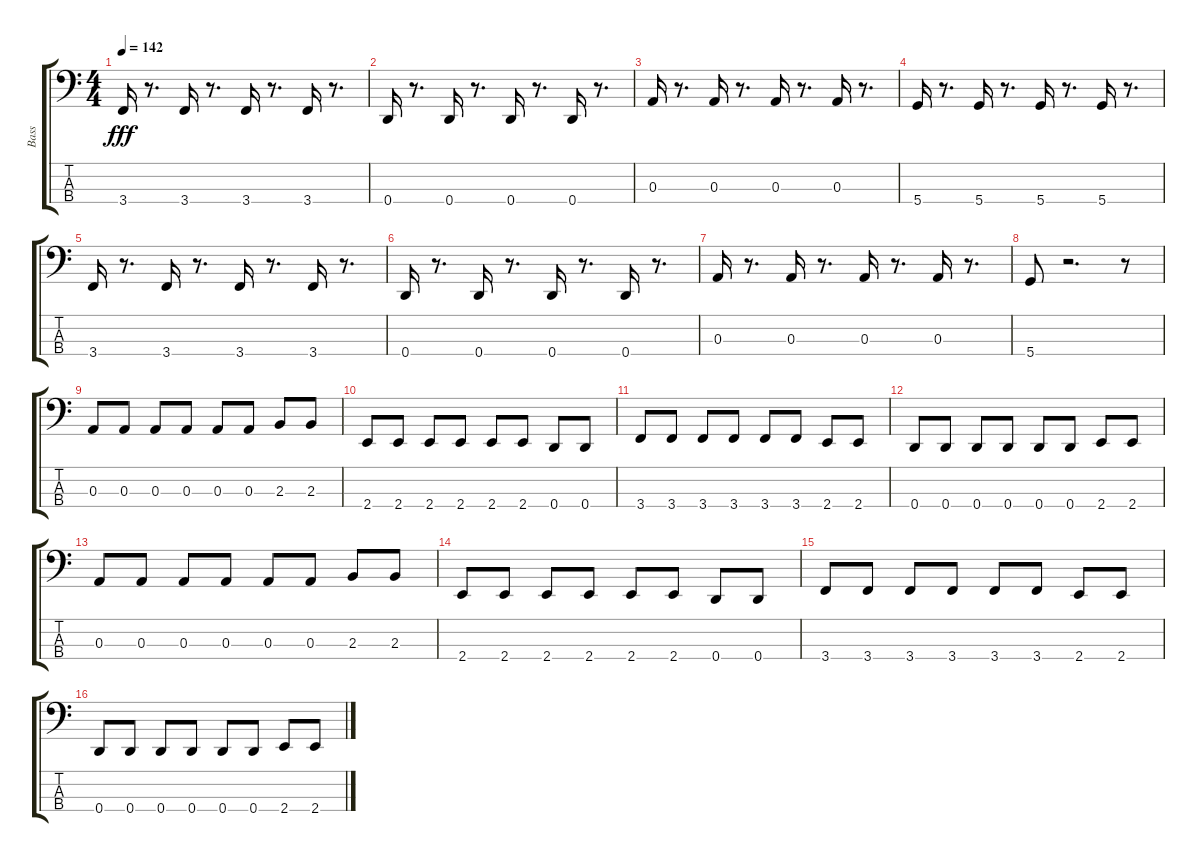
\track ("Bass" "Bass") {instrument electricbasspick}
\staff {score tabs}
\tuning (G2 D2 A1 D1) {hide}
\ts (4 4)
\tempo 142
\clef f4
\ks c
3.4.16{dy fff} r.8{d} 3.4.16 r.8{d} 3.4.16 r.8{d} 3.4.16 r.8{d} |
0.4.16 r.8{d} 0.4.16 r.8{d} 0.4.16 r.8{d} 0.4.16 r.8{d} |
0.3.16 r.8{d} 0.3.16 r.8{d} 0.3.16 r.8{d} 0.3.16 r.8{d} |
5.4.16 r.8{d} 5.4.16 r.8{d} 5.4.16 r.8{d} 5.4.16 r.8{d} |
3.4.16 r.8{d} 3.4.16 r.8{d} 3.4.16 r.8{d} 3.4.16 r.8{d} |
0.4.16 r.8{d} 0.4.16 r.8{d} 0.4.16 r.8{d} 0.4.16 r.8{d} |
0.3.16 r.8{d} 0.3.16 r.8{d} 0.3.16 r.8{d} 0.3.16 r.8{d} |
5.4.8 r.2{d} r.8 |
0.3.8 0.3.8 0.3.8 0.3.8 0.3.8 0.3.8 2.3.8 2.3.8 |
2.4.8 2.4.8 2.4.8 2.4.8 2.4.8 2.4.8 0.4.8 0.4.8 |
3.4.8 3.4.8 3.4.8 3.4.8 3.4.8 3.4.8 2.4.8 2.4.8 |
0.4.8 0.4.8 0.4.8 0.4.8 0.4.8 0.4.8 2.4.8 2.4.8 |
0.3.8 0.3.8 0.3.8 0.3.8 0.3.8 0.3.8 2.3.8 2.3.8 |
2.4.8 2.4.8 2.4.8 2.4.8 2.4.8 2.4.8 0.4.8 0.4.8 |
3.4.8 3.4.8 3.4.8 3.4.8 3.4.8 3.4.8 2.4.8 2.4.8 |
0.4.8 0.4.8 0.4.8 0.4.8 0.4.8 0.4.8 2.4.8 2.4.8
